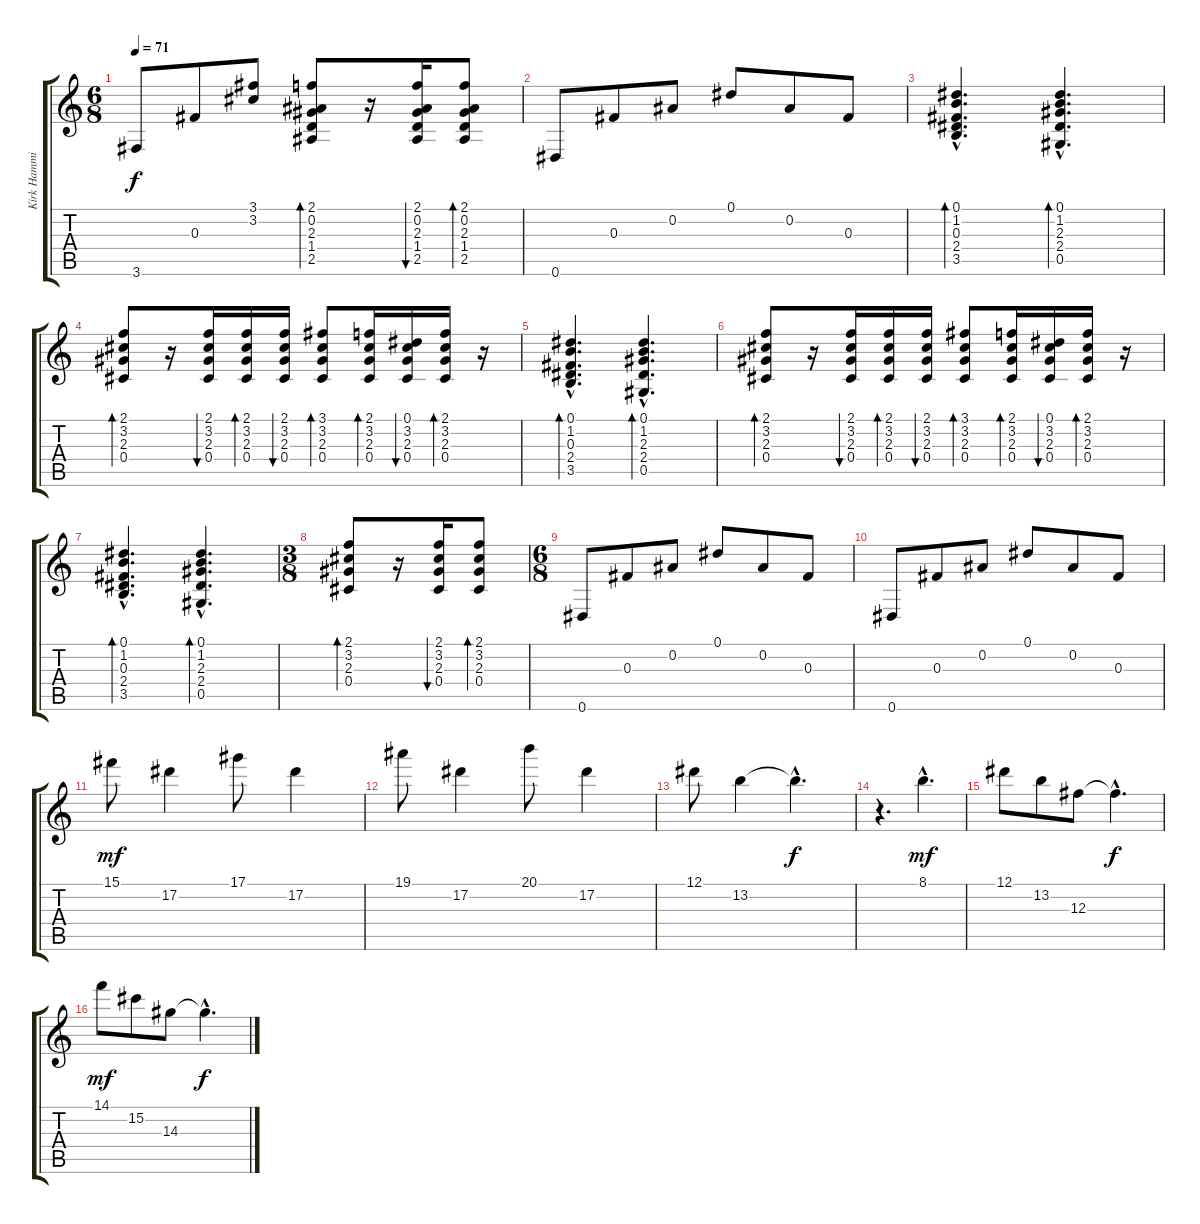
\track ("Kirk Hammit" "Kirk Hammi") {instrument electricguitarclean}
\staff {score tabs}
\tuning (Eb4 Bb3 Gb3 Db3 Ab2 Eb2) {hide}
\ts (6 8)
\tempo 71
\clef g2
\ks c
3.6.8{dy f} 0.3.8 (3.1 3.2).8 (2.1 0.2 2.3 1.4 2.5).8{bd 30} r.16 (2.1 0.2 2.3 1.4 2.5).16{bu 30} (2.1 0.2 2.3 1.4 2.5).8{bd 30} |
0.6.8 0.3.8 0.2.8 0.1.8 0.2.8 0.3.8 |
(0.1{hac} 1.2{hac} 0.3{hac} 2.4{hac} 3.5{hac}).4{d bd 30} (0.1{hac} 1.2{hac} 2.3{hac} 2.4{hac} 0.5{hac}).4{d bd 30} |
(2.1 3.2 2.3 0.4).8{bd 30} r.16 (2.1 3.2 2.3 0.4).16{bu 30} (2.1 3.2 2.3 0.4).16{bd 60} (2.1 3.2 2.3 0.4).16{bu 60} (3.1 3.2 2.3 0.4).8{bd 60} (2.1 3.2 2.3 0.4).16{bd 60} (0.1 3.2 2.3 0.4).16{bu 60} (2.1 3.2 2.3 0.4).16{bd 60} r.16 |
(0.1{hac} 1.2{hac} 0.3{hac} 2.4{hac} 3.5{hac}).4{d bd 30} (0.1{hac} 1.2{hac} 2.3{hac} 2.4{hac} 0.5{hac}).4{d bd 30} |
(2.1 3.2 2.3 0.4).8{bd 30} r.16 (2.1 3.2 2.3 0.4).16{bu 30} (2.1 3.2 2.3 0.4).16{bd 60} (2.1 3.2 2.3 0.4).16{bu 60} (3.1 3.2 2.3 0.4).8{bd 60} (2.1 3.2 2.3 0.4).16{bd 60} (0.1 3.2 2.3 0.4).16{bu 60} (2.1 3.2 2.3 0.4).16{bd 60} r.16 |
(0.1{hac} 1.2{hac} 0.3{hac} 2.4{hac} 3.5{hac}).4{d bd 30} (0.1{hac} 1.2{hac} 2.3{hac} 2.4{hac} 0.5{hac}).4{d bd 30} |
\ts (3 8)
(2.1 3.2 2.3 0.4).8{bd 30} r.16 (2.1 3.2 2.3 0.4).16{bu 30} (2.1 3.2 2.3 0.4).8{bd 30} |
\ts (6 8)
0.6.8 0.3.8 0.2.8 0.1.8 0.2.8 0.3.8 |
0.6.8 0.3.8 0.2.8 0.1.8 0.2.8 0.3.8 |
15.1.8{dy mf} 17.2.4 17.1.8 17.2.4 |
19.1.8 17.2.4 20.1.8 17.2.4 |
12.1.8 13.2.4 13.2{hac t}.4{d dy f} |
r.4{d} 8.1{hac}.4{d dy mf} |
12.1.8 13.2.8 12.3.8 12.3{hac t}.4{d dy f} |
14.1.8{dy mf} 15.2.8 14.3.8 14.3{hac t}.4{d dy f}
